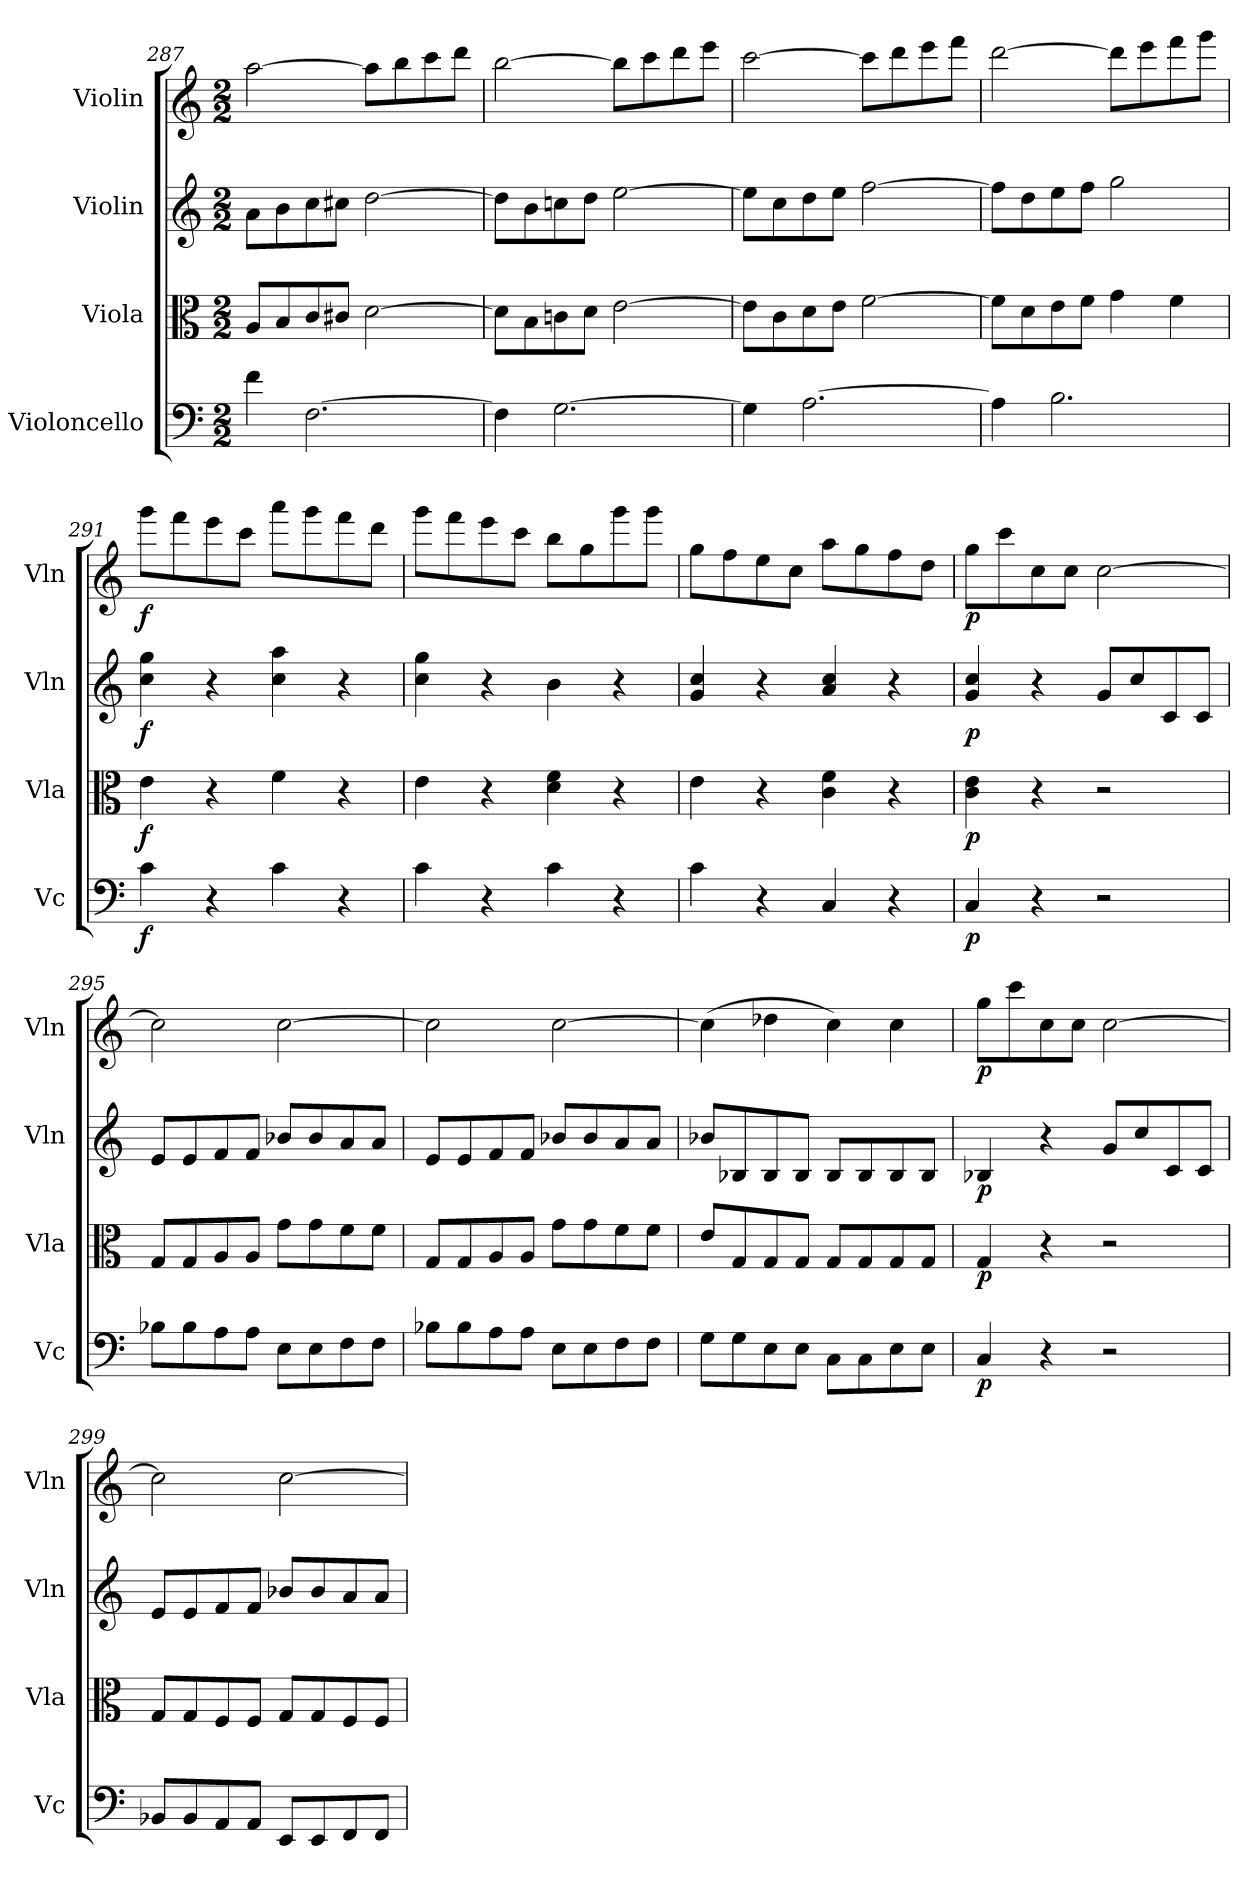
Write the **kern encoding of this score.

**kern	**dynam	**kern	**dynam	**kern	**dynam	**kern	**dynam
*part4	*part4	*part3	*part3	*part2	*part2	*part1	*part1
*staff4	*staff4	*staff3	*staff3	*staff2	*staff2	*staff1	*staff1
*I"Violoncello	*	*I"Viola	*	*I"Violin	*	*I"Violin	*
*I'Vc	*	*I'Vla	*	*I'Vln	*	*I'Vln	*
*clefF4	*	*clefC3	*	*clefG2	*	*clefG2	*
*k[]	*	*k[]	*	*k[]	*	*k[]	*
*M2/2	*	*M2/2	*	*M2/2	*	*M2/2	*
=287	=287	=287	=287	=287	=287	=287	=287
4f\	.	8A/L	.	8a\L	.	[2aa\	.
.	.	8B/	.	8b\	.	.	.
[2.F\	.	8c/	.	8cc\	.	.	.
.	.	8c#X/J	.	8cc#X\J	.	.	.
.	.	[2d\	.	[2dd\	.	8aa\L]	.
.	.	.	.	.	.	8bb\	.
.	.	.	.	.	.	8ccc\	.
.	.	.	.	.	.	8ddd\J	.
=288	=288	=288	=288	=288	=288	=288	=288
4F\]	.	8d\L]	.	8dd\L]	.	[2bb\	.
.	.	8B\	.	8b\	.	.	.
[2.G\	.	8cn\	.	8ccn\	.	.	.
.	.	8d\J	.	8dd\J	.	.	.
.	.	[2e\	.	[2ee\	.	8bb\L]	.
.	.	.	.	.	.	8ccc\	.
.	.	.	.	.	.	8ddd\	.
.	.	.	.	.	.	8eee\J	.
=289	=289	=289	=289	=289	=289	=289	=289
4G\]	.	8e\L]	.	8ee\L]	.	[2ccc\	.
.	.	8c\	.	8cc\	.	.	.
[2.A\	.	8d\	.	8dd\	.	.	.
.	.	8e\J	.	8ee\J	.	.	.
.	.	[2f\	.	[2ff\	.	8ccc\L]	.
.	.	.	.	.	.	8ddd\	.
.	.	.	.	.	.	8eee\	.
.	.	.	.	.	.	8fff\J	.
=290	=290	=290	=290	=290	=290	=290	=290
4A\]	.	8f\L]	.	8ff\L]	.	[2ddd\	.
.	.	8d\	.	8dd\	.	.	.
2.B\	.	8e\	.	8ee\	.	.	.
.	.	8f\J	.	8ff\J	.	.	.
.	.	4g\	.	2gg\	.	8ddd\L]	.
.	.	.	.	.	.	8eee\	.
.	.	4f\	.	.	.	8fff\	.
.	.	.	.	.	.	8ggg\J	.
=291	=291	=291	=291	=291	=291	=291	=291
4c\	f	4e\	f	4cc\ 4gg\	f	8ggg\L	f
.	.	.	.	.	.	8fff\	.
4r	.	4r	.	4r	.	8eee\	.
.	.	.	.	.	.	8ccc\J	.
4c\	.	4f\	.	4cc\ 4aa\	.	8aaa\L	.
.	.	.	.	.	.	8ggg\	.
4r	.	4r	.	4r	.	8fff\	.
.	.	.	.	.	.	8ddd\J	.
=292	=292	=292	=292	=292	=292	=292	=292
4c\	.	4e\	.	4cc\ 4gg\	.	8ggg\L	.
.	.	.	.	.	.	8fff\	.
4r	.	4r	.	4r	.	8eee\	.
.	.	.	.	.	.	8ccc\J	.
4c\	.	4d\ 4f\	.	4b\	.	8bb\L	.
.	.	.	.	.	.	8gg\	.
4r	.	4r	.	4r	.	8ggg\	.
.	.	.	.	.	.	8ggg\J	.
=293	=293	=293	=293	=293	=293	=293	=293
4c\	.	4e\	.	4g/ 4cc/	.	8gg\L	.
.	.	.	.	.	.	8ff\	.
4r	.	4r	.	4r	.	8ee\	.
.	.	.	.	.	.	8cc\J	.
4C/	.	4c\ 4f\	.	4a/ 4cc/	.	8aa\L	.
.	.	.	.	.	.	8gg\	.
4r	.	4r	.	4r	.	8ff\	.
.	.	.	.	.	.	8dd\J	.
=294	=294	=294	=294	=294	=294	=294	=294
4C/	p	4c\ 4e\	p	4g/ 4cc/	p	8gg\L	p
.	.	.	.	.	.	8ccc\	.
4r	.	4r	.	4r	.	8cc\	.
.	.	.	.	.	.	8cc\J	.
2r	.	2r	.	8g/L	.	[2cc\	.
.	.	.	.	8cc/	.	.	.
.	.	.	.	8c/	.	.	.
.	.	.	.	8c/J	.	.	.
=295	=295	=295	=295	=295	=295	=295	=295
8B-X\L	.	8G/L	.	8e/L	.	2cc\]	.
8B-\	.	8G/	.	8e/	.	.	.
8A\	.	8A/	.	8f/	.	.	.
8A\J	.	8A/J	.	8f/J	.	.	.
8E\L	.	8g\L	.	8b-X/L	.	[2cc\	.
8E\	.	8g\	.	8b-/	.	.	.
8F\	.	8f\	.	8a/	.	.	.
8F\J	.	8f\J	.	8a/J	.	.	.
=296	=296	=296	=296	=296	=296	=296	=296
8B-X\L	.	8G/L	.	8e/L	.	2cc\]	.
8B-\	.	8G/	.	8e/	.	.	.
8A\	.	8A/	.	8f/	.	.	.
8A\J	.	8A/J	.	8f/J	.	.	.
8E\L	.	8g\L	.	8b-X/L	.	[2cc\	.
8E\	.	8g\	.	8b-/	.	.	.
8F\	.	8f\	.	8a/	.	.	.
8F\J	.	8f\J	.	8a/J	.	.	.
=297	=297	=297	=297	=297	=297	=297	=297
8G\L	.	8e/L	.	8b-X/L	.	(4cc\]	.
8G\	.	8G/	.	8B-X/	.	.	.
8E\	.	8G/	.	8B-/	.	4dd-X\	.
8E\J	.	8G/J	.	8B-/J	.	.	.
8C\L	.	8G/L	.	8B-/L	.	4cc\)	.
8C\	.	8G/	.	8B-/	.	.	.
8E\	.	8G/	.	8B-/	.	4cc\	.
8E\J	.	8G/J	.	8B-/J	.	.	.
=298	=298	=298	=298	=298	=298	=298	=298
4C/	p	4G/	p	4B-X/	p	8gg\L	p
.	.	.	.	.	.	8ccc\	.
4r	.	4r	.	4r	.	8cc\	.
.	.	.	.	.	.	8cc\J	.
2r	.	2r	.	8g/L	.	[2cc\	.
.	.	.	.	8cc/	.	.	.
.	.	.	.	8c/	.	.	.
.	.	.	.	8c/J	.	.	.
=299	=299	=299	=299	=299	=299	=299	=299
8BB-X/L	.	8G/L	.	8e/L	.	2cc\]	.
8BB-/	.	8G/	.	8e/	.	.	.
8AA/	.	8F/	.	8f/	.	.	.
8AA/J	.	8F/J	.	8f/J	.	.	.
8EE/L	.	8G/L	.	8b-X/L	.	[2cc\	.
8EE/	.	8G/	.	8b-/	.	.	.
8FF/	.	8F/	.	8a/	.	.	.
8FF/J	.	8F/J	.	8a/J	.	.	.
=	=	=	=	=	=	=	=
*-	*-	*-	*-	*-	*-	*-	*-
